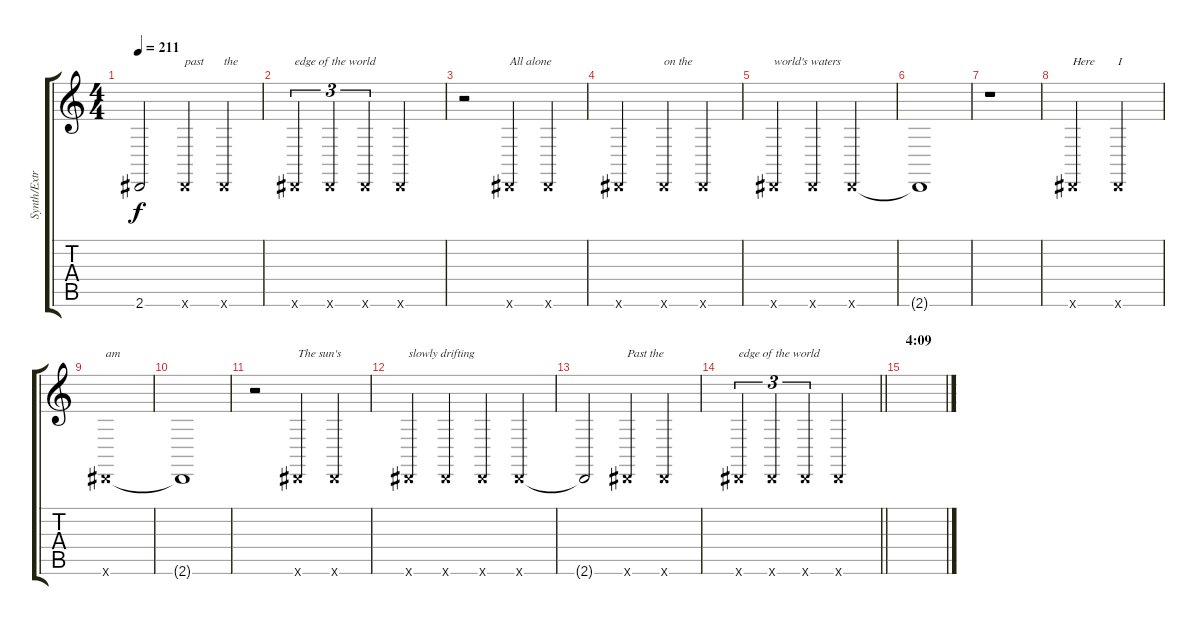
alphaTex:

\track ("Synth/Extra Guitar II/Vocals" "Synth/Extr") {instrument lead2sawtooth}
\staff {score tabs}
\tuning (Db4 Ab3 E3 B2 Gb2 Db2) {hide}
\ts (4 4)
\tempo 211
\clef g2
\ks c
2.6{t}.2{dy f} 2.6{x}.4{txt "past"} 2.6{x}.4{txt "the"} |
2.6{x}.4{tu (3 2) txt "edge of the world"} 2.6{x}.4{tu (3 2)} 2.6{x}.4{tu (3 2)} 2.6{x}.2 |
r.2 2.6{x}.4{txt "All alone"} 2.6{x}.4 |
2.6{x}.2 2.6{x}.4{txt "on the"} 2.6{x}.4 |
2.6{x}.4{txt "world's waters"} 2.6{x}.4 2.6{x}.2 |
2.6{t}.1 |
r.1 |
2.6{x}.2{txt "Here"} 2.6{x}.2{txt "I"} |
2.6{x}.1{txt "am"} |
2.6{t}.1 |
r.2 2.6{x}.4{txt "The sun's"} 2.6{x}.4 |
2.6{x}.4{txt "slowly drifting"} 2.6{x}.4 2.6{x}.4 2.6{x}.4 |
2.6{t}.2 2.6{x}.4{txt "Past the"} 2.6{x}.4 |
\barLineRight lightlight
2.6{x}.4{tu (3 2) txt "edge of the world"} 2.6{x}.4{tu (3 2)} 2.6{x}.4{tu (3 2)} 2.6{x}.2 |
\section ("" "4:09")
